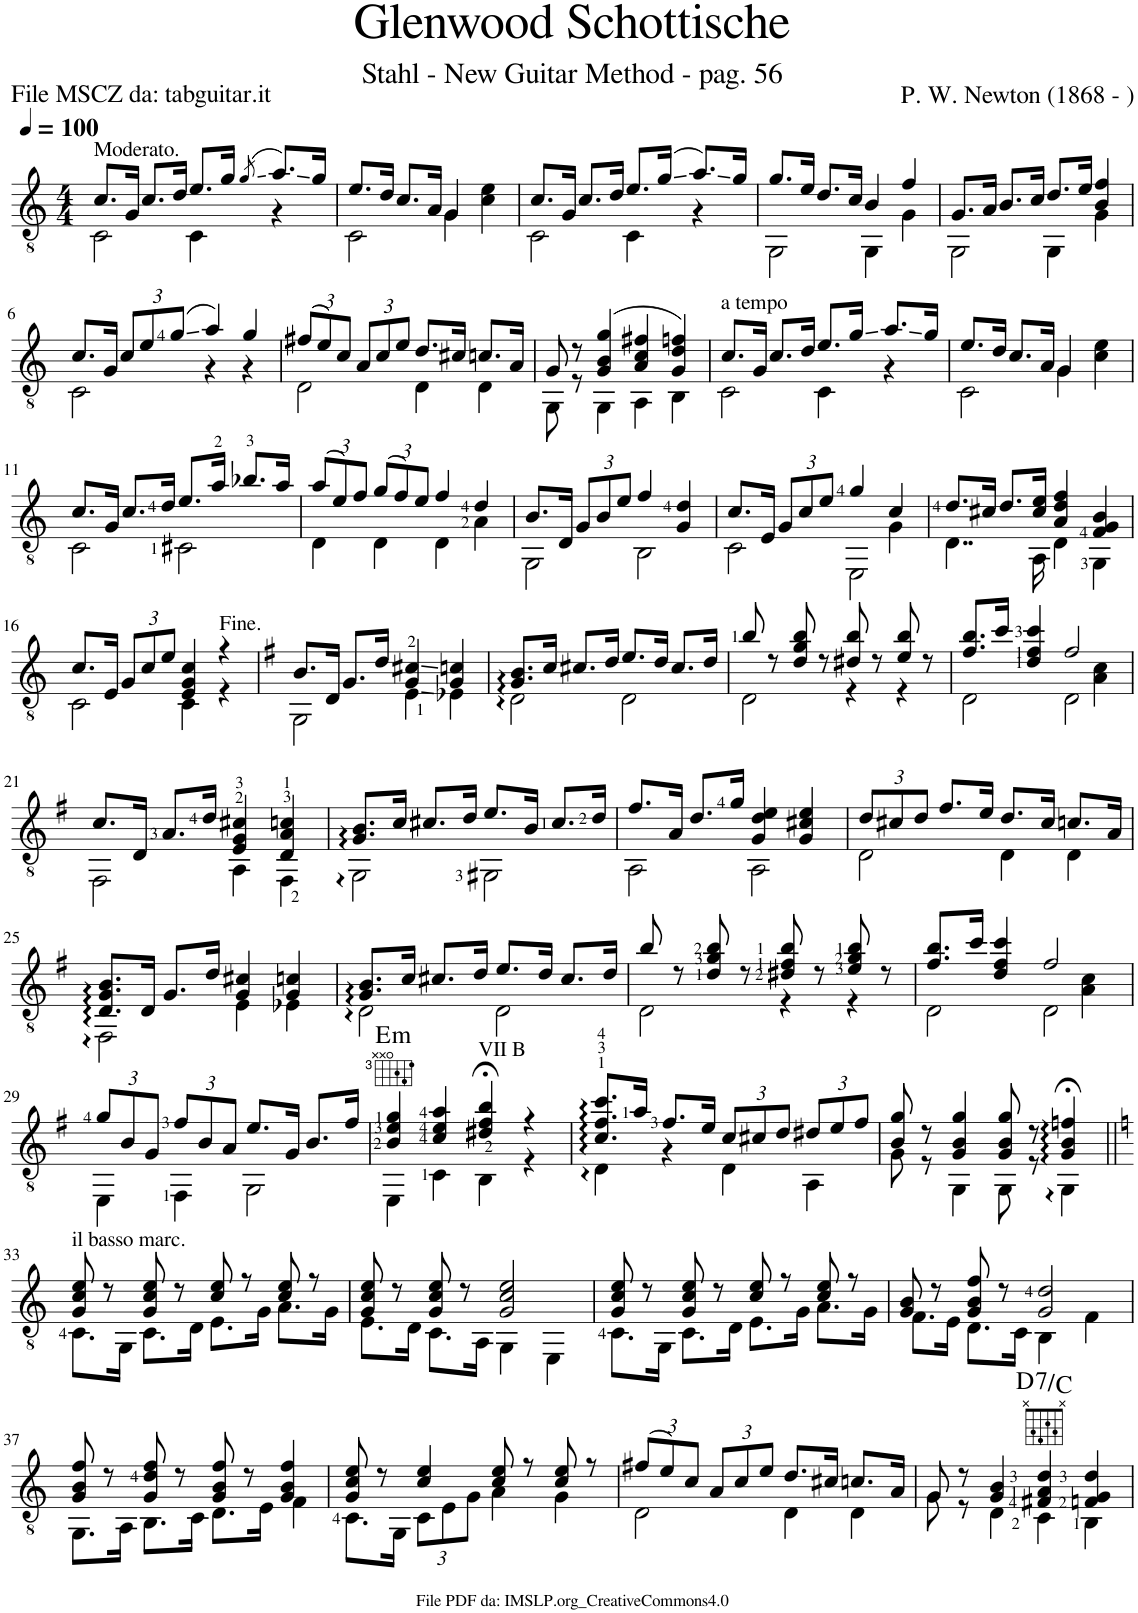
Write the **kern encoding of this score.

**kern	**harte
*part1	*part1
*staff1	*
*I"Guitar	*
*I'Guit.	*
*clefGv2	*
*k[]	*
*M4/4	*
*MM100	*
=1	=1
*^	*
!LO:TX:a:t=Moderato.	!	!
8.c/L	2C\	.
16G/Jk	.	.
8.c/L	.	.
16d/Jk	.	.
8.e/L	4C\	.
16g/Jk	.	.
(8qg/	.	.
8.a/L)	4r	.
16g/Jk	.	.
=2	=2	=2
8.e/L	2C\	.
16d/Jk	.	.
8.c/L	.	.
16A/Jk	.	.
4G/	4G\	.
4c\ 4e\	4ryy	.
=3	=3	=3
8.c/L	2C\	.
16G/Jk	.	.
8.c/L	.	.
16d/Jk	.	.
8.e/L	4C\	.
(16g/Jk	.	.
8.a/L)	4r	.
16g/Jk	.	.
=4	=4	=4
8.g/L	2GG\	.
16e/Jk	.	.
8.d/L	.	.
16c/Jk	.	.
4B/	4GG\	.
4f/	4G\	.
=5	=5	=5
8.G/L	2GG\	.
16A/Jk	.	.
8.B/L	.	.
16c/Jk	.	.
8.d/L	4GG\	.
16e/Jk	.	.
4B/ 4f/	4G\	.
!!LO:LB:g=z	!!
=6	=6	=6
8.c/L	2C\	.
16G/Jk	.	.
*Xbrackettup	*	*
12c/L	.	.
12e/	.	.
(12g/J	.	.
4a/)	4r	.
4g/	4r	.
=7	=7	=7
(12f#X/L	2D\	.
12e/)	.	.
12c/J	.	.
12A/L	.	.
12c/	.	.
12e/J	.	.
8.d/L	4D\	.
16c#X/Jk	.	.
8.cn/L	4D\	.
16A/Jk	.	.
=8	=8	=8
8G/	8GG\	.
8r	8r	.
(4G/ 4B/ 4g/	4GG\	.
4A/ 4c/ 4f#X/	4AA\	.
4G/ 4d/ 4fn/)	4BB\	.
=9	=9	=9
!LO:TX:a:t=a tempo	!	!
8.c/L	2C\	.
16G/Jk	.	.
8.c/L	.	.
16d/Jk	.	.
8.e/L	4C\	.
16g/Jk	.	.
8.a/L	4r	.
16g/Jk	.	.
=10	=10	=10
8.e/L	2C\	.
16d/Jk	.	.
8.c/L	.	.
16A/Jk	.	.
4G/	4G\	.
4c\ 4e\	4ryy	.
!!LO:LB:g=z	!!
=11	=11	=11
8.c/L	2C\	.
16G/Jk	.	.
8.c/L	.	.
16d/Jk	.	.
8.e/L	2C#X\	.
16a/Jk	.	.
8.b-X/L	.	.
16a/Jk	.	.
=12	=12	=12
(12a/L	4D\	.
12e/)	.	.
12f/J	.	.
(12g/L	4D\	.
12f/)	.	.
12e/J	.	.
4f/	4D\	.
4d/	4A\	.
=13	=13	=13
8.B/L	2GG\	.
16D/Jk	.	.
12G/L	.	.
12B/	.	.
12e/J	.	.
4f/	2BB\	.
4G/ 4d/	.	.
=14	=14	=14
*	*^	*
8.c/L	2C\	2.ryy	.
16E/Jk	.	.	.
12G/L	.	.	.
12c/	.	.	.
12e/J	.	.	.
4g/	2EE\	.	.
4c/	.	4G\	.
*	*v	*v	*
=15	=15	=15
8.d/L	4..D\	.
16c#X/Jk	.	.
8.d/L	.	.
16c#/ 16e/Jk	16AA\	.
4A/ 4d/ 4f/	4D\	.
4F/ 4G/ 4B/	4GG\	.
!!LO:LB:g=z	!!
=16	=16	=16
8.c/L	2C\	.
16E/Jk	.	.
12G/L	.	.
12c/	.	.
12e/J	.	.
4E/ 4G/ 4c/	4C\	.
4r	4r	.
=17	=17	=17
*k[f#]	*	*
8.B/L	2GG\	.
16D/Jk	.	.
8.G/L	.	.
16d/Jk	.	.
4G/ 4c#X/	4E\	.
4G/ 4cn/	4E-X\	.
=18	=18	=18
8.G/ 8.B/L	2D\	.
16c/Jk	.	.
8.c#X/L	.	.
16d/Jk	.	.
8.e/L	2D\	.
16d/Jk	.	.
8.c#/L	.	.
16d/Jk	.	.
=19	=19	=19
8b/	2D\	.
8r	.	.
8d/ 8g/ 8b/	.	.
8r	.	.
8d#X/ 8b/	4r	.
8r	.	.
8e/ 8b/	4r	.
8r	.	.
=20	=20	=20
*	*^	*
8.f#/ 8.b/L	2D\	2.ryy	.
16cc/Jk	.	.	.
4d/ 4f#/ 4cc/	.	.	.
2f#/	2D\	.	.
.	.	4A\ 4c\	.
*	*v	*v	*
!!LO:LB:g=z
=21	=21	=21
8.c/L	2FF#\	.
16D/Jk	.	.
8.A/L	.	.
16d/Jk	.	.
4E/ 4G/ 4c#X/	4AA\	.
4D/ 4A/ 4cn/	4FF#\	.
=22	=22	=22
8.G/ 8.B/L	2GG\	.
16c/Jk	.	.
8.c#X/L	.	.
16d/Jk	.	.
8.e/L	2GG#X\	.
16B/Jk	.	.
8.c#/L	.	.
16d/Jk	.	.
=23	=23	=23
8.f#/L	2AA\	.
16A/Jk	.	.
8.d/L	.	.
16g/Jk	.	.
4G/ 4d/ 4e/	2AA\	.
4G/ 4c#X/ 4e/	.	.
=24	=24	=24
12d/L	2D\	.
12c#X/	.	.
12d/J	.	.
8.f#/L	.	.
16e/Jk	.	.
8.d/L	4D\	.
16c#/Jk	.	.
8.cn/L	4D\	.
16A/Jk	.	.
!!LO:LB:g=z	!!
=25	=25	=25
8.D/ 8.G/ 8.B/L	2FF#\	.
16D/Jk	.	.
8.G/L	.	.
16d/Jk	.	.
4G/ 4c#X/	4E\	.
4G/ 4cn/	4E-X\	.
=26	=26	=26
8.G/ 8.B/L	2D\	.
16c/Jk	.	.
8.c#X/L	.	.
16d/Jk	.	.
8.e/L	2D\	.
16d/Jk	.	.
8.c#/L	.	.
16d/Jk	.	.
=27	=27	=27
8b/	2D\	.
8r	.	.
8d/ 8g/ 8b/	.	.
8r	.	.
8d#X/ 8f#/ 8b/	4r	.
8r	.	.
8e/ 8g/ 8b/	4r	.
8r	.	.
=28	=28	=28
*	*^	*
8.f#/ 8.b/L	2D\	2.ryy	.
16cc/Jk	.	.	.
4d/ 4f#/ 4cc/	.	.	.
2f#/	2D\	.	.
.	.	4A\ 4c\	.
*	*v	*v	*
!!LO:LB:g=z
=29	=29	=29
12g/L	4EE\	.
12B/	.	.
12G/J	.	.
12f#/L	4FF#\	.
12B/	.	.
12A/J	.	.
8.e/L	2GG\	.
16G/Jk	.	.
8.B/L	.	.
16f#/Jk	.	.
=30	=30	=30
!	!	!LO:H:kt=m
4B/ 4e/ 4g/	4EE\	E:min
4c/ 4e/ 4a/	4C\	.
!LO:TX:a:t=VII B	!	!
4d#X/;< 4f#/;< 4b/;<	4BB\	.
4r	4r	.
=31	=31	=31
8.c/ 8.f#/ 8.cc/L	4D\	.
16a/Jk	.	.
8.f#/L	4r	.
16e/Jk	.	.
12c/L	4D\	.
12c#X/	.	.
12d/J	.	.
12d#X/L	4AA\	.
12e/	.	.
12f#/J	.	.
=32	=32	=32
8B/ 8g/	8G\	.
8r	8r	.
4G/ 4B/ 4g/	4GG\	.
8G/ 8B/ 8g/	8GG\	.
8r	8r	.
4G/;< 4B/;< 4fn/;<	4GG\	.
!!LO:LB:g=z	!!
=33||	=33||	=33||
*k[]	*	*
!LO:TX:a:t=il basso marc.	!	!
8G/ 8c/ 8e/	8.C\L	.
8r	.	.
.	16GG\Jk	.
8G/ 8c/ 8e/	8.C\L	.
8r	.	.
.	16D\Jk	.
8c/ 8e/	8.E\L	.
8r	.	.
.	16G\Jk	.
8c/ 8e/	8.A\L	.
8r	.	.
.	16G\Jk	.
=34	=34	=34
8G/ 8c/ 8e/	8.E\L	.
8r	.	.
.	16D\Jk	.
8G/ 8c/ 8e/	8.C\L	.
8r	.	.
.	16AA\Jk	.
2G/ 2c/ 2e/	4GG\	.
.	4EE\	.
=35	=35	=35
8G/ 8c/ 8e/	8.C\L	.
8r	.	.
.	16GG\Jk	.
8G/ 8c/ 8e/	8.C\L	.
8r	.	.
.	16D\Jk	.
8c/ 8e/	8.E\L	.
8r	.	.
.	16G\Jk	.
8c/ 8e/	8.A\L	.
8r	.	.
.	16G\Jk	.
=36	=36	=36
8G/ 8B/	8.F\L	.
8r	.	.
.	16E\Jk	.
8G/ 8B/ 8f/	8.D\L	.
8r	.	.
.	16C\Jk	.
2G/ 2d/	4BB\	.
.	4F\	.
!!LO:LB:g=z	!!
=37	=37	=37
8G/ 8B/ 8f/	8.GG\L	.
8r	.	.
.	16AA\Jk	.
8G/ 8d/ 8f/	8.BB\L	.
8r	.	.
.	16C\Jk	.
8G/ 8B/ 8f/	8.D\L	.
8r	.	.
.	16E\Jk	.
4G/ 4B/ 4f/	4F\	.
=38	=38	=38
8G/ 8c/ 8e/	8.C\L	.
8r	.	.
.	16GG\Jk	.
4c/ 4e/	12C\L	.
.	12E\	.
.	12G\J	.
8c/ 8e/	4A\	.
8r	.	.
8c/ 8e/	4G\	.
8r	.	.
=39	=39	=39
(12f#X/L	2D\	.
12e/)	.	.
12c/J	.	.
12A/L	.	.
12c/	.	.
12e/J	.	.
8.d/L	4D\	.
16c#X/Jk	.	.
8.cn/L	4D\	.
16A/Jk	.	.
=40	=40	=40
8G/	8G\	.
8r	8r	.
4G/ 4B/	4D\	.
!	!	!LO:H:kt=7
4F#X/ 4A/ 4d/	4C\	D:7/b7
4Fn/ 4G/ 4d/	4BB\	.
*v	*v	*
=	=
*-	*-
